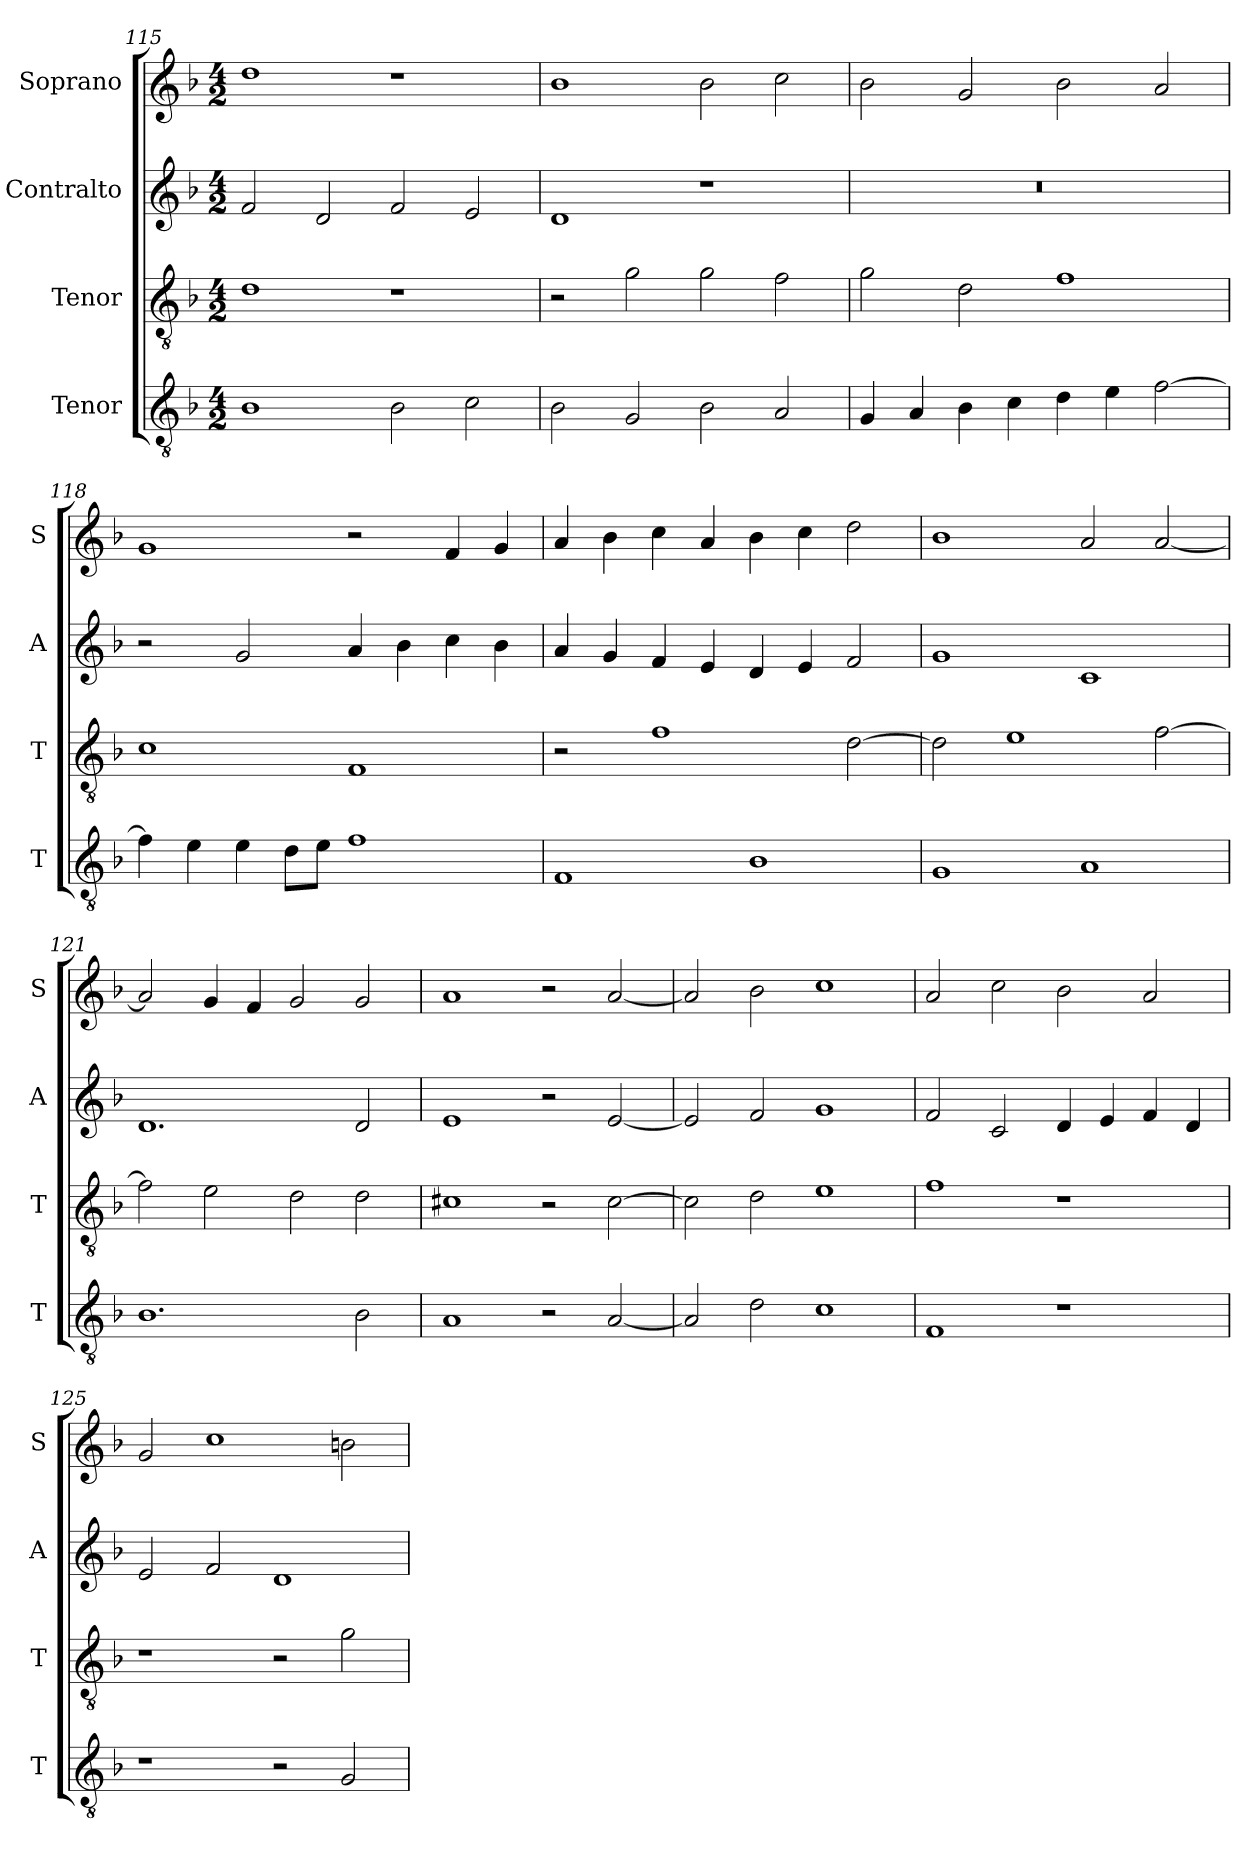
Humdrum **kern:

**kern	**kern	**kern	**kern
*part4	*part3	*part2	*part1
*staff4	*staff3	*staff2	*staff1
*I"Tenor	*I"Tenor	*I"Contralto	*I"Soprano
*I'T	*I'T	*I'A	*I'S
*clefGv2	*clefGv2	*clefG2	*clefG2
*k[b-]	*k[b-]	*k[b-]	*k[b-]
*F:ion	*F:ion	*F:ion	*F:ion
*M4/2	*M4/2	*M4/2	*M4/2
=115	=115	=115	=115
1B-	1d	2f	1dd
.	.	2d	.
2B-	1r	2f	1r
2c	.	2e	.
=116	=116	=116	=116
2B-	2r	1d	1b-
2G	2g	.	.
2B-	2g	1r	2b-
2A	2f	.	2cc
=117	=117	=117	=117
4G	2g	0r	2b-
4A	.	.	.
4B-	2d	.	2g
4c	.	.	.
4d	1f	.	2b-
4e	.	.	.
[2f	.	.	2a
=118	=118	=118	=118
4f]	1c	2r	1g
4e	.	.	.
4e	.	2g	.
8d\L	.	.	.
8e\J	.	.	.
1f	1F	4a	2r
.	.	4b-	.
.	.	4cc	4f
.	.	4b-	4g
=119	=119	=119	=119
1F	2r	4a	4a
.	.	4g	4b-
.	1f	4f	4cc
.	.	4e	4a
1B-	.	4d	4b-
.	.	4e	4cc
.	[2d	2f	2dd
=120	=120	=120	=120
1G	2d]	1g	1b-
.	1e	.	.
1A	.	1c	2a
.	[2f	.	[2a
=121	=121	=121	=121
1.B-	2f]	1.d	2a]
.	2e	.	4g
.	.	.	4f
.	2d	.	2g
2B-	2d	2d	2g
=122	=122	=122	=122
1A	1c#X	1e	1a
2r	2r	2r	2r
[2A	[2c#	[2e	[2a
=123	=123	=123	=123
2A]	2c#]	2e]	2a]
2d	2d	2f	2b-
1c	1e	1g	1cc
=124	=124	=124	=124
1F	1f	2f	2a
.	.	2c	2cc
1r	1r	4d	2b-
.	.	4e	.
.	.	4f	2a
.	.	4d	.
=125	=125	=125	=125
1r	1r	2e	2g
.	.	2f	1cc
2r	2r	1d	.
2G	2g	.	2bn
=	=	=	=
*-	*-	*-	*-
